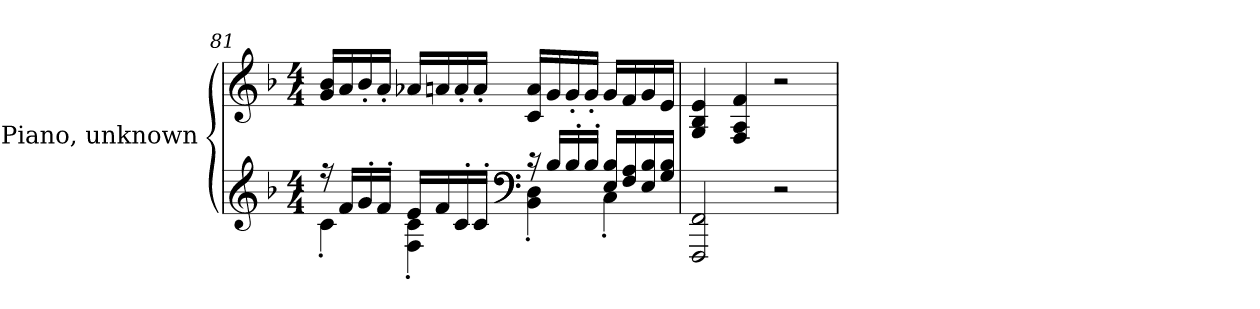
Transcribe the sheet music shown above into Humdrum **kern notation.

**kern	**kern
*part1	*part1
*staff2	*staff1
*I"Piano, unknown	*
*I'Pno.	*
!!LO:LB:g=z
*clefG2	*clefG2
*k[b-]	*k[b-]
*M4/4	*M4/4
=81	=81
*^	*
16r	4c'\	16g/ 16b-/LL
16f/LL	.	16a/
16g'/	.	16b-'/
16f'/JJ	.	16a'/JJ
16e/LL	4F\' 4c\'	16a-X/LL
16f/	.	16an/
16c'/	.	16a'/
16c'/JJ	.	16a'/JJ
*clefF4	*	*
16r	4BB-\' 4D\'	16c/ 16a/LL
16B-/LL	.	16g/
16B-'/	.	16g'/
16B-'/JJ	.	16g'/JJ
16E/ 16B-/LL	4C'\	16g/LL
16F/ 16A/	.	16f/
16E/ 16B-/	.	16g/
16G/ 16B-/JJ	.	16e/JJ
*v	*v	*
=82	=82
2FFF/ 2FF/	4G/ 4B-/ 4e/
.	4F/ 4A/ 4f/
2r	2r
=	=
*-	*-
